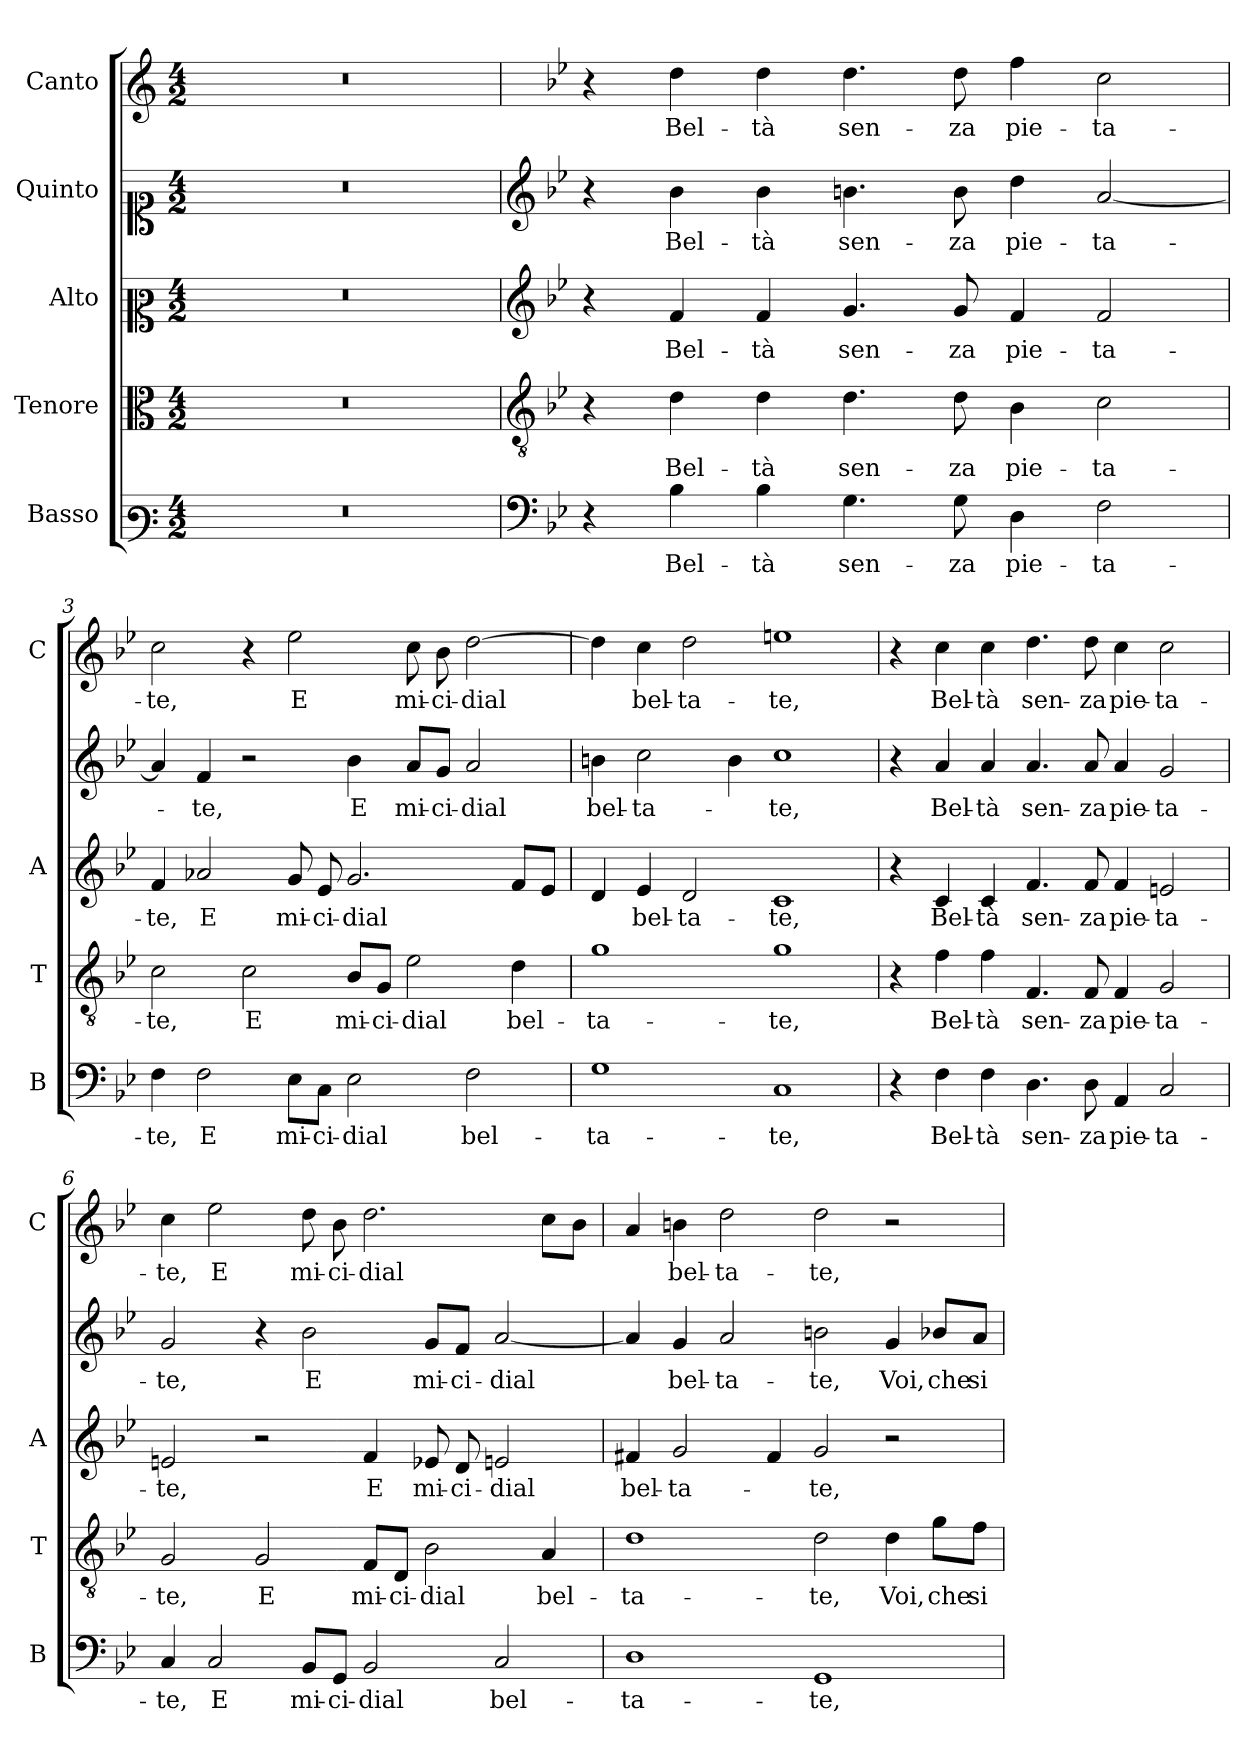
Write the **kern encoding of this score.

**kern	**text	**kern	**text	**kern	**text	**kern	**text	**kern	**text
*part5	*part5	*part4	*part4	*part3	*part3	*part2	*part2	*part1	*part1
*staff5	*staff5	*staff4	*staff4	*staff3	*staff3	*staff2	*staff2	*staff1	*staff1
*I"Basso	*	*I"Tenore	*	*I"Alto	*	*I"Quinto	*	*I"Canto	*
*I'B	*	*I'T	*	*I'A	*	*	*	*I'C	*
*clefF3	*	*clefC3	*	*clefC2	*	*clefC1	*	*clefG2	*
*k[]	*	*k[]	*	*k[]	*	*k[]	*	*k[]	*
*C:	*	*C:	*	*C:	*	*C:	*	*C:	*
*M4/2	*	*M4/2	*	*M4/2	*	*M4/2	*	*M4/2	*
=1	=1	=1	=1	=1	=1	=1	=1	=1	=1
0r	.	0r	.	0r	.	0r	.	0r	.
=2	=2	=2	=2	=2	=2	=2	=2	=2	=2
*clefF4	*	*clefGv2	*	*clefG2	*	*clefG2	*	*	*
*k[b-e-]	*	*k[b-e-]	*	*k[b-e-]	*	*k[b-e-]	*	*k[b-e-]	*
*B-:	*	*B-:	*	*B-:	*	*B-:	*	*B-:	*
4r	.	4r	.	4r	.	4r	.	4r	.
!	!LO:LY:b	!	!LO:LY:b	!	!LO:LY:b	!	!LO:LY:b	!	!LO:LY:b
4B-\	Bel-	4d\	Bel-	4f/	Bel-	4b-\	Bel-	4dd\	Bel-
!	!LO:LY:b	!	!LO:LY:b	!	!LO:LY:b	!	!LO:LY:b	!	!LO:LY:b
4B-\	-tà	4d\	-tà	4f/	-tà	4b-\	-tà	4dd\	-tà
!	!LO:LY:b	!	!LO:LY:b	!	!LO:LY:b	!	!LO:LY:b	!	!LO:LY:b
4.G\	sen-	4.d\	sen-	4.g/	sen-	4.bn\	sen-	4.dd\	sen-
!	!LO:LY:b	!	!LO:LY:b	!	!LO:LY:b	!	!LO:LY:b	!	!LO:LY:b
8G\	-za	8d\	-za	8g/	-za	8b\	-za	8dd\	-za
!	!LO:LY:b	!	!LO:LY:b	!	!LO:LY:b	!	!LO:LY:b	!	!LO:LY:b
4D\	pie-	4B-\	pie-	4f/	pie-	4dd\	pie-	4ff\	pie-
!	!LO:LY:b	!	!LO:LY:b	!	!LO:LY:b	!	!LO:LY:b	!	!LO:LY:b
2F\	-ta-	2c\	-ta-	2f/	-ta-	[2a/	-ta-	2cc\	-ta-
=3	=3	=3	=3	=3	=3	=3	=3	=3	=3
!	!LO:LY:b	!	!LO:LY:b	!	!LO:LY:b	!	!	!	!LO:LY:b
4F\	-te,	2c\	-te,	4f/	-te,	4a/]	.	2cc\	-te,
!	!LO:LY:b	!	!	!	!LO:LY:b	!	!LO:LY:b	!	!
2F\	E	.	.	2a-X/	E	4f/	-te,	.	.
!	!	!	!LO:LY:b	!	!	!	!	!	!
.	.	2c\	E	.	.	2r	.	4r	.
!	!LO:LY:b	!	!	!	!LO:LY:b	!	!	!	!LO:LY:b
8E-\L	mi-	.	.	8g/	mi-	.	.	2ee-\	E
!	!LO:LY:b	!	!	!	!LO:LY:b	!	!	!	!
8C\J	-ci-	.	.	8e-/	-ci-	.	.	.	.
!	!LO:LY:b	!	!LO:LY:b	!	!LO:LY:b	!	!LO:LY:b	!	!
2E-\	-dial	8B-/L	mi-	2.g/	-dial	4b-\	E	.	.
!	!	!	!LO:LY:b	!	!	!	!	!	!
.	.	8G/J	-ci-	.	.	.	.	.	.
!	!	!	!LO:LY:b	!	!	!	!LO:LY:b	!	!LO:LY:b
.	.	2e-\	-dial	.	.	8a/L	mi-	8cc\	mi-
!	!	!	!	!	!	!	!LO:LY:b	!	!LO:LY:b
.	.	.	.	.	.	8g/J	-ci-	8b-\	-ci-
!	!LO:LY:b	!	!	!	!	!	!LO:LY:b	!	!LO:LY:b
2F\	bel-	.	.	.	.	2a/	-dial	[2dd\	-dial
!	!	!	!LO:LY:b	!	!	!	!	!	!
.	.	4d\	bel-	8f/L	.	.	.	.	.
.	.	.	.	8e-/J	.	.	.	.	.
=4	=4	=4	=4	=4	=4	=4	=4	=4	=4
!	!LO:LY:b	!	!LO:LY:b	!	!	!	!LO:LY:b	!	!
1G	-ta-	1g	-ta-	4d/	.	4bn\	bel-	4dd\]	.
!	!	!	!	!	!LO:LY:b	!	!LO:LY:b	!	!LO:LY:b
.	.	.	.	4e-/	bel-	2cc\	-ta-	4cc\	bel-
!	!	!	!	!	!LO:LY:b	!	!	!	!LO:LY:b
.	.	.	.	2d/	-ta-	.	.	2dd\	-ta-
.	.	.	.	.	.	4b\	.	.	.
!	!LO:LY:b	!	!LO:LY:b	!	!LO:LY:b	!	!LO:LY:b	!	!LO:LY:b
1C	-te,	1g	-te,	1c	-te,	1cc	-te,	1een	-te,
!!LO:LB:g=z
=5	=5	=5	=5	=5	=5	=5	=5	=5	=5
4r	.	4r	.	4r	.	4r	.	4r	.
!	!LO:LY:b	!	!LO:LY:b	!	!LO:LY:b	!	!LO:LY:b	!	!LO:LY:b
4F\	Bel-	4f\	Bel-	4c/	Bel-	4a/	Bel-	4cc\	Bel-
!	!LO:LY:b	!	!LO:LY:b	!	!LO:LY:b	!	!LO:LY:b	!	!LO:LY:b
4F\	-tà	4f\	-tà	4c/	-tà	4a/	-tà	4cc\	-tà
!	!LO:LY:b	!	!LO:LY:b	!	!LO:LY:b	!	!LO:LY:b	!	!LO:LY:b
4.D\	sen-	4.F/	sen-	4.f/	sen-	4.a/	sen-	4.dd\	sen-
!	!LO:LY:b	!	!LO:LY:b	!	!LO:LY:b	!	!LO:LY:b	!	!LO:LY:b
8D\	-za	8F/	-za	8f/	-za	8a/	-za	8dd\	-za
!	!LO:LY:b	!	!LO:LY:b	!	!LO:LY:b	!	!LO:LY:b	!	!LO:LY:b
4AA/	pie-	4F/	pie-	4f/	pie-	4a/	pie-	4cc\	pie-
!	!LO:LY:b	!	!LO:LY:b	!	!LO:LY:b	!	!LO:LY:b	!	!LO:LY:b
2C/	-ta-	2G/	-ta-	2en/	-ta-	2g/	-ta-	2cc\	-ta-
=6	=6	=6	=6	=6	=6	=6	=6	=6	=6
!	!LO:LY:b	!	!LO:LY:b	!	!LO:LY:b	!	!LO:LY:b	!	!LO:LY:b
4C/	-te,	2G/	-te,	2en/	-te,	2g/	-te,	4cc\	-te,
!	!LO:LY:b	!	!	!	!	!	!	!	!LO:LY:b
2C/	E	.	.	.	.	.	.	2ee-\	E
!	!	!	!LO:LY:b	!	!	!	!	!	!
.	.	2G/	E	2r	.	4r	.	.	.
!	!LO:LY:b	!	!	!	!	!	!LO:LY:b	!	!LO:LY:b
8BB-/L	mi-	.	.	.	.	2b-\	E	8dd\	mi-
!	!LO:LY:b	!	!	!	!	!	!	!	!LO:LY:b
8GG/J	-ci-	.	.	.	.	.	.	8b-\	-ci-
!	!LO:LY:b	!	!LO:LY:b	!	!LO:LY:b	!	!	!	!LO:LY:b
2BB-/	-dial	8F/L	mi-	4f/	E	.	.	2.dd\	-dial
!	!	!	!LO:LY:b	!	!	!	!	!	!
.	.	8D/J	-ci-	.	.	.	.	.	.
!	!	!	!LO:LY:b	!	!LO:LY:b	!	!LO:LY:b	!	!
.	.	2B-\	-dial	8e-X/	mi-	8g/L	mi-	.	.
!	!	!	!	!	!LO:LY:b	!	!LO:LY:b	!	!
.	.	.	.	8d/	-ci-	8f/J	-ci-	.	.
!	!LO:LY:b	!	!	!	!LO:LY:b	!	!LO:LY:b	!	!
2C/	bel-	.	.	2en/	-dial	[2a/	-dial	.	.
!	!	!	!LO:LY:b	!	!	!	!	!	!
.	.	4A/	bel-	.	.	.	.	8cc\L	.
.	.	.	.	.	.	.	.	8b-\J	.
=7	=7	=7	=7	=7	=7	=7	=7	=7	=7
!	!LO:LY:b	!	!LO:LY:b	!	!LO:LY:b	!	!	!	!
1D	-ta-	1d	-ta-	4f#X/	bel-	4a/]	.	4a/	.
!	!	!	!	!	!LO:LY:b	!	!LO:LY:b	!	!LO:LY:b
.	.	.	.	2g/	-ta-	4g/	bel-	4bn\	bel-
!	!	!	!	!	!	!	!LO:LY:b	!	!LO:LY:b
.	.	.	.	.	.	2a/	-ta-	2dd\	-ta-
.	.	.	.	4f#/	.	.	.	.	.
!	!LO:LY:b	!	!LO:LY:b	!	!LO:LY:b	!	!LO:LY:b	!	!LO:LY:b
1GG	-te,	2d\	-te,	2g/	-te,	2bn\	-te,	2dd\	-te,
!	!	!	!LO:LY:b	!	!	!	!LO:LY:b	!	!
.	.	4d\	Voi,	2r	.	4g/	Voi,	2r	.
!	!	!	!LO:LY:b	!	!	!	!LO:LY:b	!	!
.	.	8g\L	che	.	.	8b-X/L	che	.	.
!	!	!	!LO:LY:b	!	!	!	!LO:LY:b	!	!
.	.	8f\J	si	.	.	8a/J	si	.	.
=	=	=	=	=	=	=	=	=	=
*-	*-	*-	*-	*-	*-	*-	*-	*-	*-
